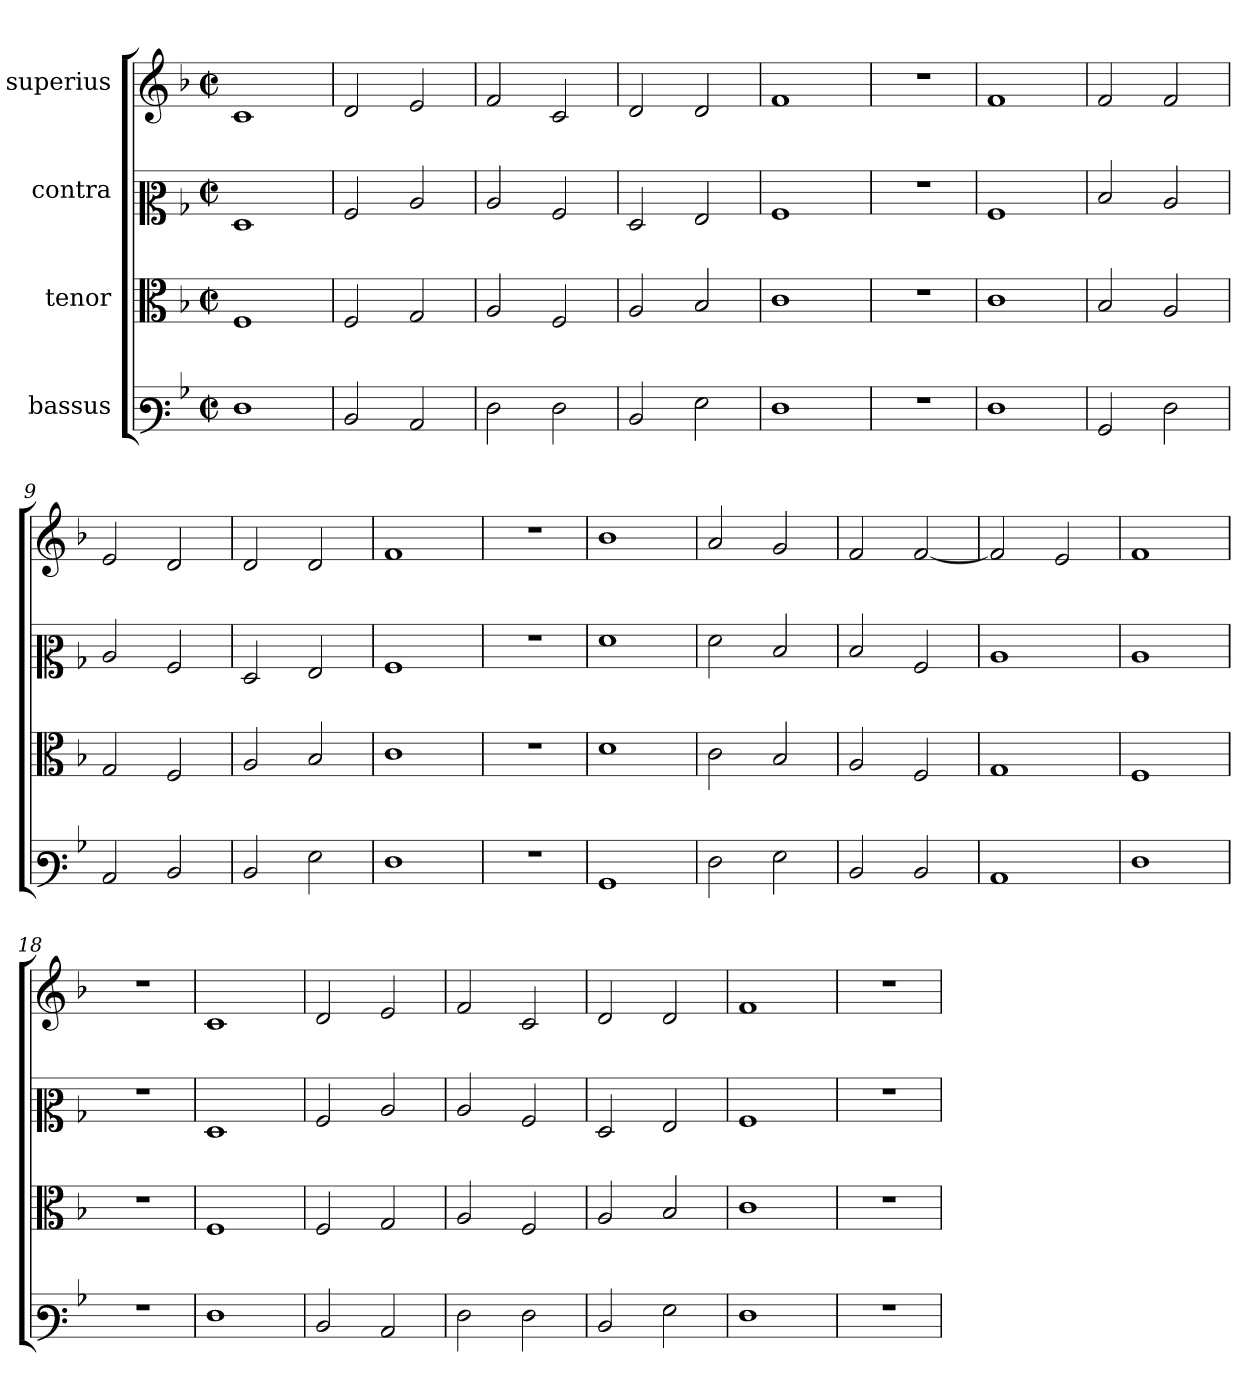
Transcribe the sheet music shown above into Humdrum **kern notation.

**kern	**kern	**kern	**kern
*part4	*part3	*part2	*part1
*staff4	*staff3	*staff2	*staff1
*I"bassus	*I"tenor	*I"contra	*I"superius
*clefF3	*clefC3	*clefC2	*clefG2
*k[b-]	*k[b-]	*k[b-]	*k[b-]
*M2/2	*M2/2	*M2/2	*M2/2
*met(c|)	*met(c|)	*met(c|)	*met(c|)
=1	=1	=1	=1
1F	1F	1F	1c
=2	=2	=2	=2
2D	2F	2A	2d
2C	2G	2c	2e
=3	=3	=3	=3
2F	2A	2c	2f
2F	2F	2A	2c
=4	=4	=4	=4
2D	2A	2F	2d
2G	2B-	2G	2d
=5	=5	=5	=5
1F	1c	1A	1f
=6	=6	=6	=6
1r	1r	1r	1r
=7	=7	=7	=7
1F	1c	1A	1f
=8	=8	=8	=8
2BB-	2B-	2d	2f
2F	2A	2c	2f
=9	=9	=9	=9
2C	2G	2c	2e
2D	2F	2A	2d
=10	=10	=10	=10
2D	2A	2F	2d
2G	2B-	2G	2d
=11	=11	=11	=11
1F	1c	1A	1f
=12	=12	=12	=12
1r	1r	1r	1r
=13	=13	=13	=13
1BB-	1d	1f	1b-
=14	=14	=14	=14
2F	2c	2f	2a
2G	2B-	2d	2g
=15	=15	=15	=15
2D	2A	2d	2f
2D	2F	2A	[2f
=16	=16	=16	=16
1C	1G	1c	2f]
.	.	.	2e
=17	=17	=17	=17
1F	1F	1c	1f
=18	=18	=18	=18
1r	1r	1r	1r
=19	=19	=19	=19
1F	1F	1F	1c
=20	=20	=20	=20
2D	2F	2A	2d
2C	2G	2c	2e
=21	=21	=21	=21
2F	2A	2c	2f
2F	2F	2A	2c
=22	=22	=22	=22
2D	2A	2F	2d
2G	2B-	2G	2d
=23	=23	=23	=23
1F	1c	1A	1f
=24	=24	=24	=24
1r	1r	1r	1r
=	=	=	=
*-	*-	*-	*-
